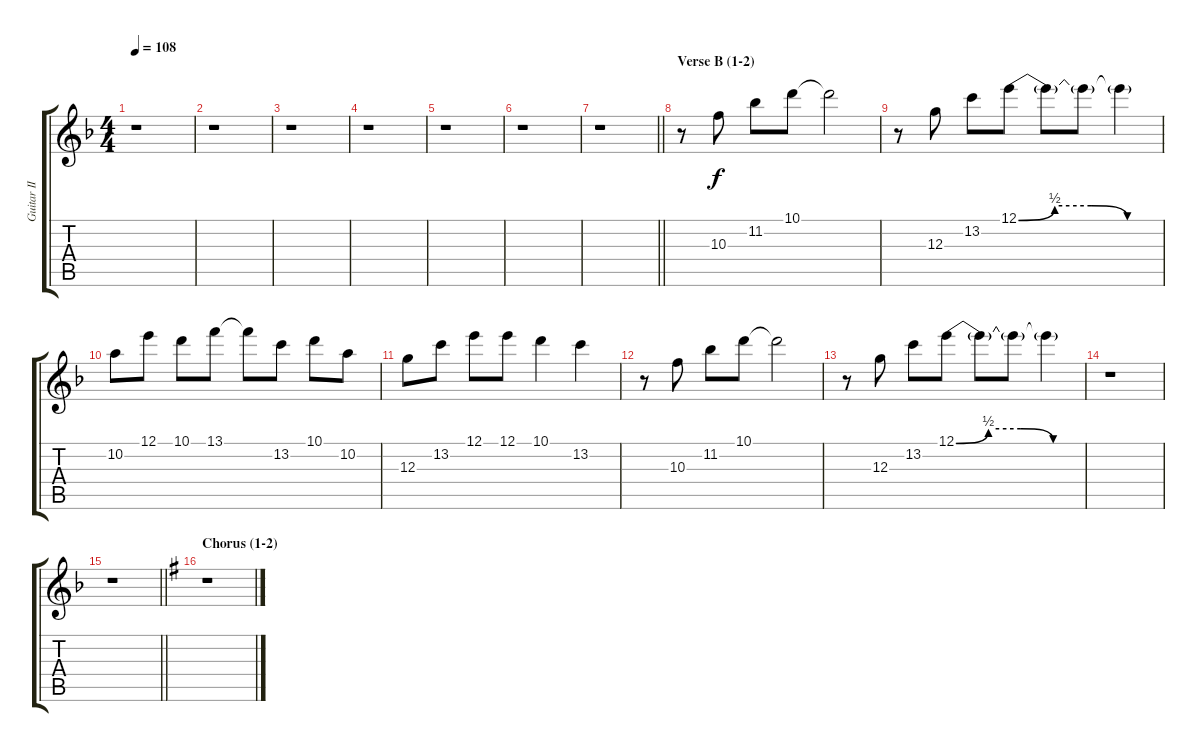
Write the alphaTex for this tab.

\track ("Guitar II" "Guitar II") {instrument distortionguitar}
\staff {score tabs}
\tuning (E4 B3 G3 D3 A2 E2) {hide}
\ts (4 4)
\tempo 108
\clef g2
\ks dminor
r.1{dy f} |
r.1 |
r.1 |
r.1 |
r.1 |
r.1 |
\barLineRight lightlight
r.1 |
\section ("" "Verse B (1-2)")
r.8 10.3.8 11.2.8 10.1.8 10.1{t}.2 |
r.8 12.3.8 13.2.8 12.1{be (custom 0 0 15 2 30 2 45 0 60 0)}.8 12.1{t}.8 12.1{t}.8 12.1{t}.4 |
10.2.8 12.1.8 10.1.8 13.1.8 13.1{t}.8 13.2.8 10.1.8 10.2.8 |
12.3.8 13.2.8 12.1.8 12.1.8 10.1.4 13.2.4 |
r.8 10.3.8 11.2.8 10.1.8 10.1{t}.2 |
r.8 12.3.8 13.2.8 12.1{be (custom 0 0 15 2 30 2 45 0 60 0)}.8 12.1{t}.8 12.1{t}.8 12.1{t}.4 |
r.1 |
\barLineRight lightlight
r.1 |
\section ("" "Chorus (1-2)")
\ks eminor
r.1
